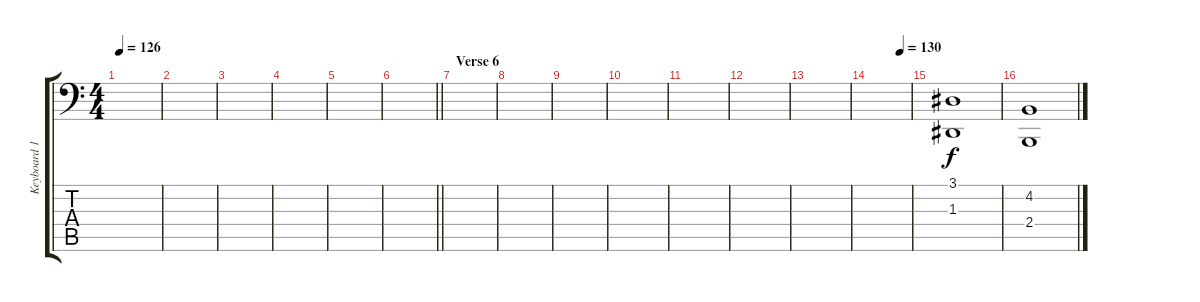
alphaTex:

\track ("Keyboard 1 LH" "Keyboard 1") {instrument brightacousticpiano}
\staff {score tabs}
\tuning (C3 G2 D2 A1 E1 B0) {hide}
\ts (4 4)
\tempo 126
\clef f4
\ks c
|
|
|
|
|
\barLineRight lightlight
|
\section ("" "Verse 6")
|
|
|
|
|
|
|
\tempo (130 0.75)
|
(3.1 1.3).1 |
(4.2 2.4).1
